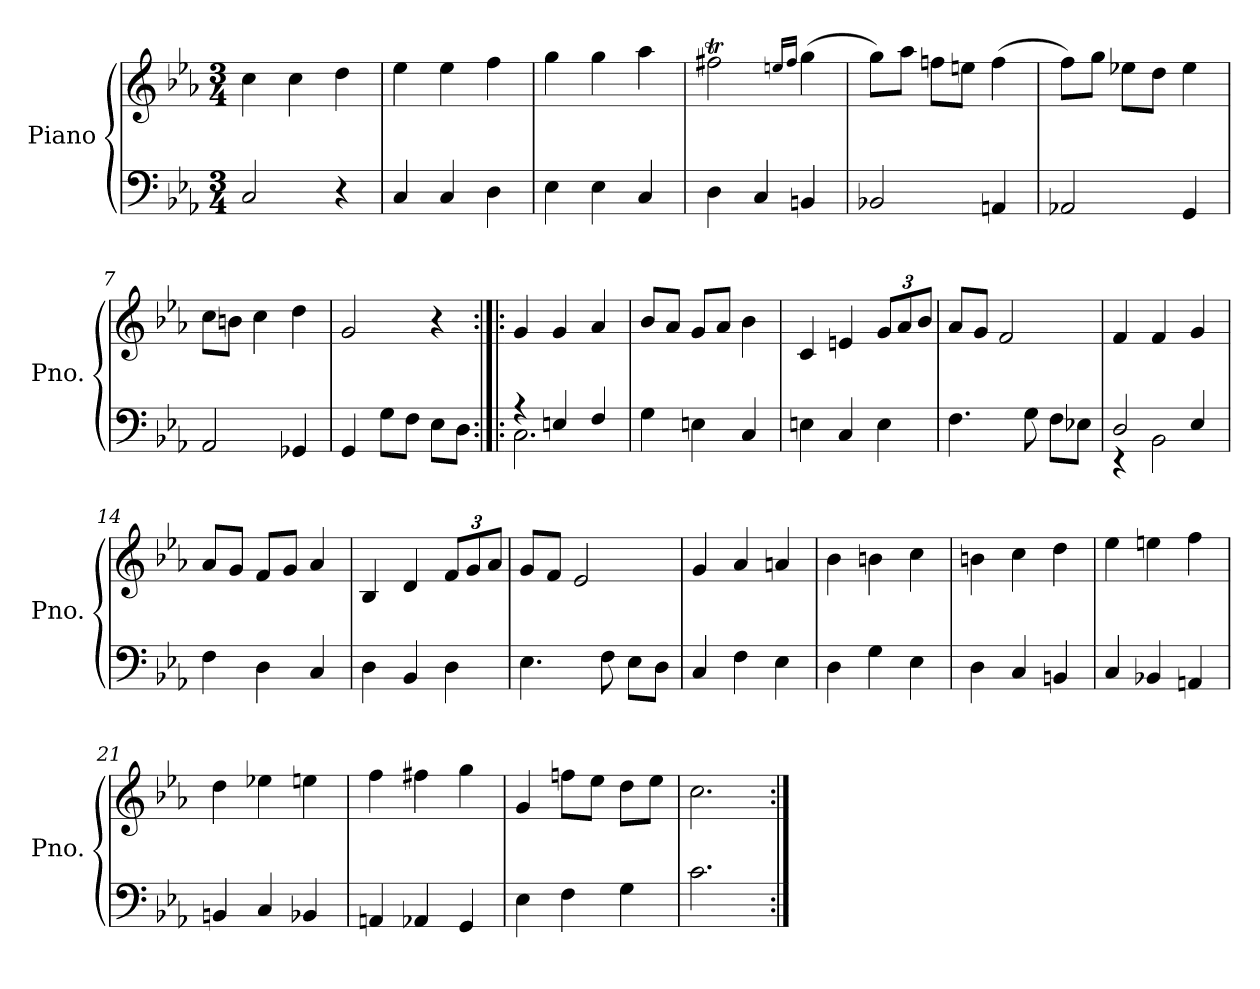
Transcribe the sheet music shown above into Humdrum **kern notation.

**kern	**kern
*part1	*part1
*staff2	*staff1
*I"Piano	*
*I'Pno.	*
*clefF4	*clefG2
*k[b-e-a-]	*k[b-e-a-]
*M3/4	*M3/4
=1	=1
2C/	4cc\
.	4cc\
4r	4dd\
=2	=2
4C/	4ee-\
4C/	4ee-\
4D\	4ff\
=3	=3
4E-\	4gg\
4E-\	4gg\
4C/	4aa-\
=4	=4
4D\	2ff#Xt\
4C/	.
.	16qeen/LL
.	16qff#/JJ
4BBn/	(>4gg\
=5	=5
2BB-X/	8gg\L)
.	8aa-\J
.	8ffn\L
.	8een\J
4AAn/	(>4ff\
=6	=6
2AA-X/	8ff\L)
.	8gg\J
.	8ee-X\L
.	8dd\J
4GG/	4ee-\
=7	=7
2AA-/	8cc\L
.	8bn\J
.	4cc\
4GG-X/	4dd\
=8	=8
4GG/	2g/
8G\L	.
8F\J	.
8E-\L	4r
8D\J	.
!!LO:LB:g=z
=9:|!|:	=9:|!|:
*^	*
4r	2.C\	4g/
4En/	.	4g/
4F/	.	4a-/
*v	*v	*
=10	=10
4G\	8b-/L
.	8a-/J
4En\	8g/L
.	8a-/J
4C/	4b-\
=11	=11
4En\	4c/
4C/	4en/
*	*Xbrackettup
4E\	12g/L
.	12a-/
.	12b-/J
=12	=12
4.F\	8a-/L
.	8g/J
.	2f/
8G\	.
8F\L	.
8E-X\J	.
=13	=13
*^	*
2D/	4r	4f/
.	2BB-\	4f/
4E-/	.	4g/
*v	*v	*
=14	=14
4F\	8a-/L
.	8g/J
4D\	8f/L
.	8g/J
4C/	4a-/
=15	=15
4D\	4B-/
4BB-/	4d/
4D\	12f/L
.	12g/
.	12a-/J
!!LO:LB:g=z
=16	=16
4.E-\	8g/L
.	8f/J
.	2e-/
8F\	.
8E-\L	.
8D\J	.
=17	=17
4C/	4g/
4F\	4a-/
4E-\	4an/
=18	=18
4D\	4b-\
4G\	4bn\
4E-\	4cc\
=19	=19
4D\	4bn\
4C/	4cc\
4BBn/	4dd\
=20	=20
4C/	4ee-\
4BB-X/	4een\
4AAn/	4ff\
=21	=21
4BBn/	4dd\
4C/	4ee-X\
4BB-X/	4een\
=22	=22
4AAn/	4ff\
4AA-X/	4ff#X\
4GG/	4gg\
=23	=23
4E-\	4g/
4F\	8ffn\L
.	8ee-\J
4G\	8dd\L
.	8ee-\J
!!LO:LB:g=z
=24	=24
2.c\	2.cc\
=:|!	=:|!
*-	*-
